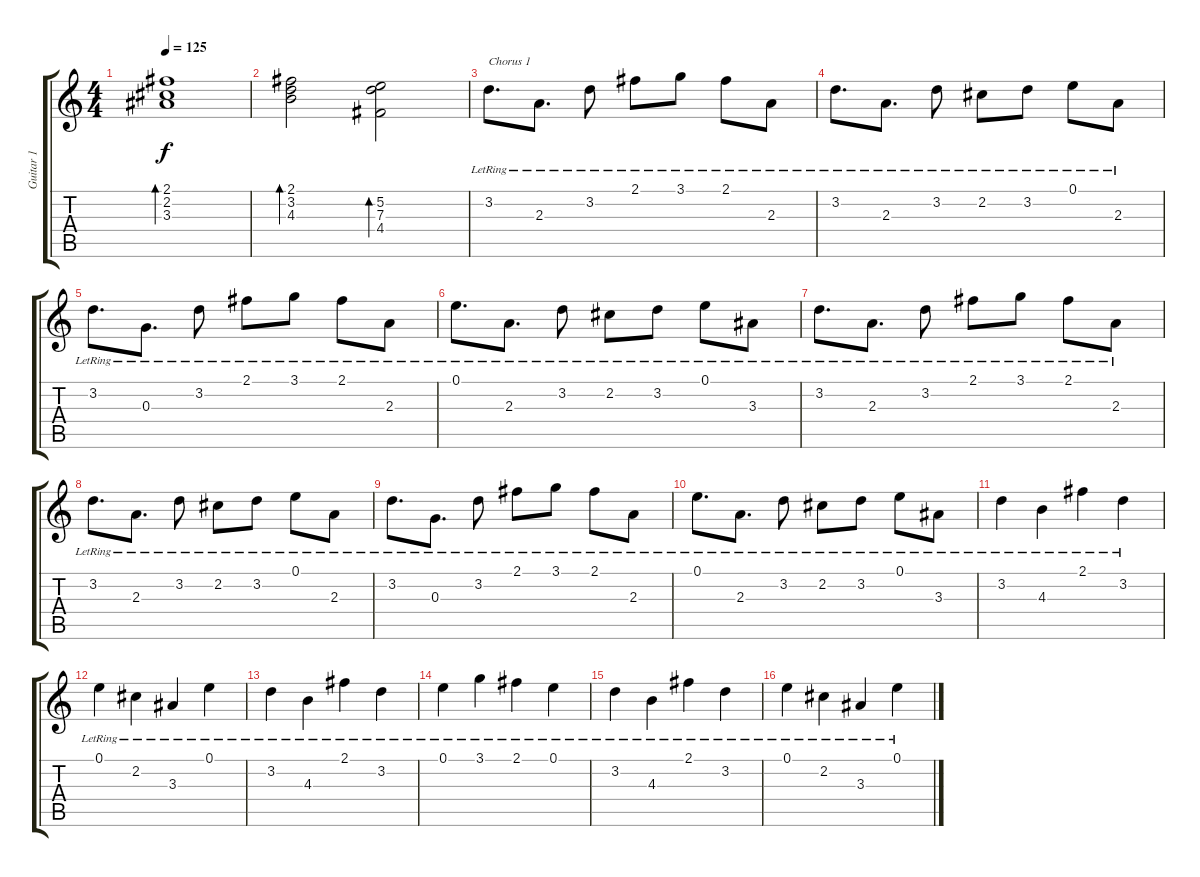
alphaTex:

\track ("Guitar 1" "Guitar 1") {instrument electricguitarclean}
\staff {score tabs}
\tuning (E4 B3 G3 D3 A2 E2) {hide}
\ts (4 4)
\tempo 125
\clef g2
\ks c
(2.1 2.2 3.3).1{bd 240 dy f} |
(2.1 3.2 4.3).2{bd 240} (5.2 7.3 4.4).2{bd 240} |
3.2{lr}.8{d txt "Chorus 1" instrument electricguitarclean} 2.3{lr}.8{d} 3.2{lr}.8 2.1{lr}.8 3.1{lr}.8 2.1{lr}.8 2.3{lr}.8 |
3.2{lr}.8{d} 2.3{lr}.8{d} 3.2{lr}.8 2.2{lr}.8 3.2{lr}.8 0.1{lr}.8 2.3{lr}.8 |
3.2{lr}.8{d} 0.3{lr}.8{d} 3.2{lr}.8 2.1{lr}.8 3.1{lr}.8 2.1{lr}.8 2.3{lr}.8 |
0.1{lr}.8{d} 2.3{lr}.8{d} 3.2{lr}.8 2.2{lr}.8 3.2{lr}.8 0.1{lr}.8 3.3{lr}.8 |
3.2{lr}.8{d} 2.3{lr}.8{d} 3.2{lr}.8 2.1{lr}.8 3.1{lr}.8 2.1{lr}.8 2.3{lr}.8 |
3.2{lr}.8{d} 2.3{lr}.8{d} 3.2{lr}.8 2.2{lr}.8 3.2{lr}.8 0.1{lr}.8 2.3{lr}.8 |
3.2{lr}.8{d} 0.3{lr}.8{d} 3.2{lr}.8 2.1{lr}.8 3.1{lr}.8 2.1{lr}.8 2.3{lr}.8 |
0.1{lr}.8{d} 2.3{lr}.8{d} 3.2{lr}.8 2.2{lr}.8 3.2{lr}.8 0.1{lr}.8 3.3{lr}.8 |
3.2{lr}.4 4.3{lr}.4 2.1{lr}.4 3.2{lr}.4 |
0.1{lr}.4 2.2{lr}.4 3.3{lr}.4 0.1{lr}.4 |
3.2{lr}.4 4.3{lr}.4 2.1{lr}.4 3.2{lr}.4 |
0.1{lr}.4 3.1{lr}.4 2.1{lr}.4 0.1{lr}.4 |
3.2{lr}.4 4.3{lr}.4 2.1{lr}.4 3.2{lr}.4 |
0.1{lr}.4 2.2{lr}.4 3.3{lr}.4 0.1{lr}.4
